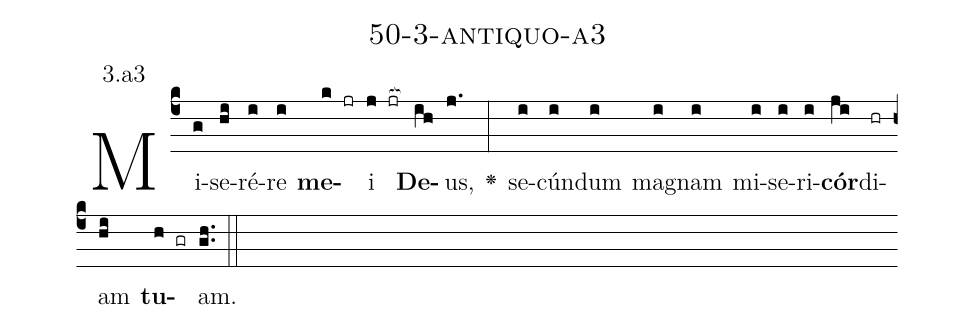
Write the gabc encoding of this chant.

name: 50-3-antiquo-a3;
annotation: 3.a3;
%%
(c4)Mi(g)se(hi)ré(i)re(i) <b>me</b>(k jr)i(j jr[ocb:1{]) <b>De</b>(ih[ocb:0}])us,(j.) <v>\greheightstar</v>(:) se(i)cún(i)dum(i) ma(i)gnam(i) mi(i)se(i)ri(i)<b>cór</b>(ji)di(hr)am(hi) <b>tu</b>(h gr)am.(gh..) (::)


%E(i) u(i) o(ji) u(hi) a(h) e.(gh..) (::)
